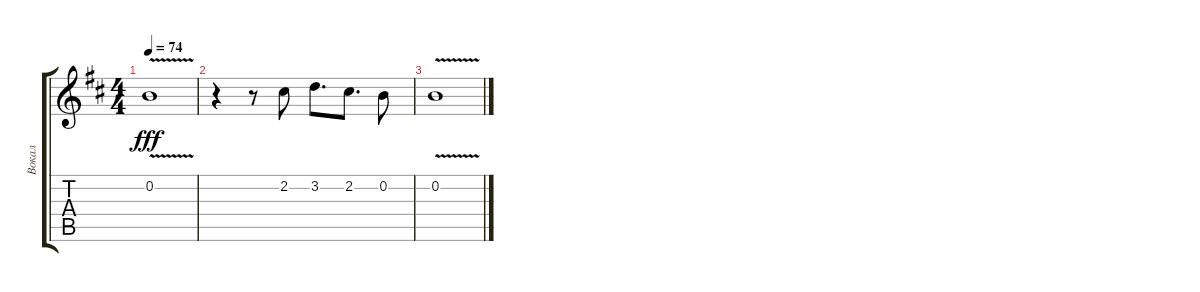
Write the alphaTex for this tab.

\track ("Вокал" "Вокал") {instrument overdrivenguitar}
\staff {score tabs}
\tuning (E4 B3 G3 D3 A2 E2) {hide}
\ts (4 4)
\tempo 74
\clef g2
\ks bminor
0.2{v}.1{dy fff} |
r.4{balance 0} r.8 2.2.8 3.2.8{d} 2.2.8{d} 0.2.8 |
0.2{v}.1
